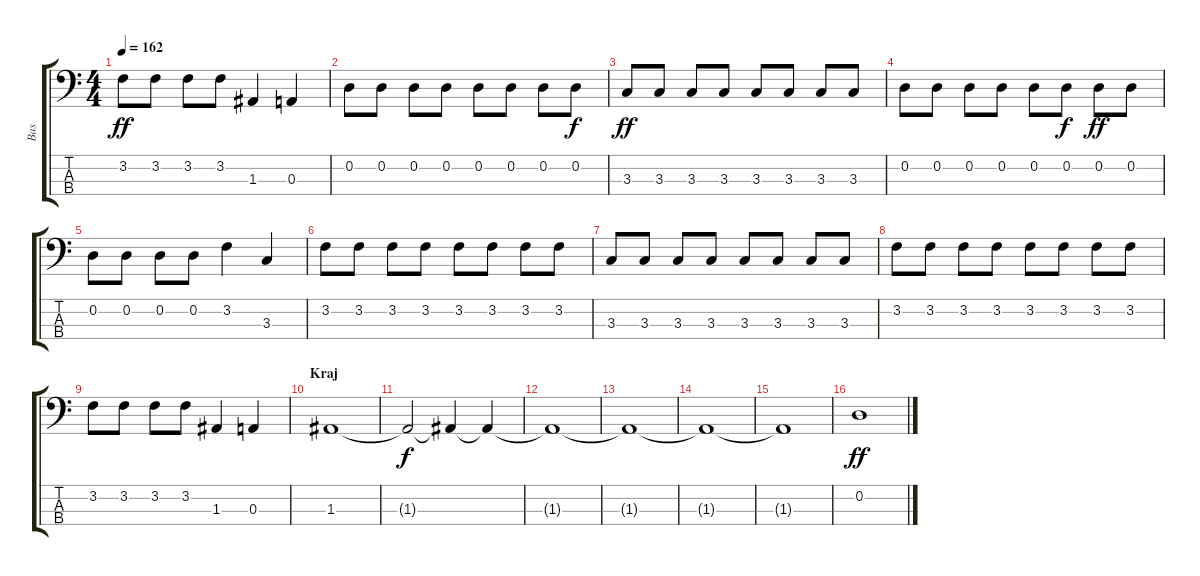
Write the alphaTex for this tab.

\track ("Bas" "Bas") {instrument electricbassfinger}
\staff {score tabs}
\tuning (G2 D2 A1 E1) {hide}
\ts (4 4)
\tempo 162
\clef f4
\ks c
3.2.8{dy ff} 3.2.8 3.2.8 3.2.8 1.3.4 0.3.4 |
0.2.8 0.2.8 0.2.8 0.2.8 0.2.8 0.2.8 0.2.8 0.2.8{dy f} |
3.3.8{dy ff} 3.3.8 3.3.8 3.3.8 3.3.8 3.3.8 3.3.8 3.3.8 |
0.2.8 0.2.8 0.2.8 0.2.8 0.2.8 0.2.8{dy f} 0.2.8{dy ff} 0.2.8 |
0.2.8 0.2.8 0.2.8 0.2.8 3.2.4 3.3.4 |
3.2.8 3.2.8 3.2.8 3.2.8 3.2.8 3.2.8 3.2.8 3.2.8 |
3.3.8 3.3.8 3.3.8 3.3.8 3.3.8 3.3.8 3.3.8 3.3.8 |
3.2.8 3.2.8 3.2.8 3.2.8 3.2.8 3.2.8 3.2.8 3.2.8 |
3.2.8 3.2.8 3.2.8 3.2.8 1.3.4 0.3.4 |
\section ("" "Kraj")
1.3.1 |
1.3{t}.2{dy f} 1.3{t}.4 1.3{t}.4 |
1.3{t}.1 |
1.3{t}.1 |
1.3{t}.1 |
1.3{t}.1 |
0.2.1{dy ff}
